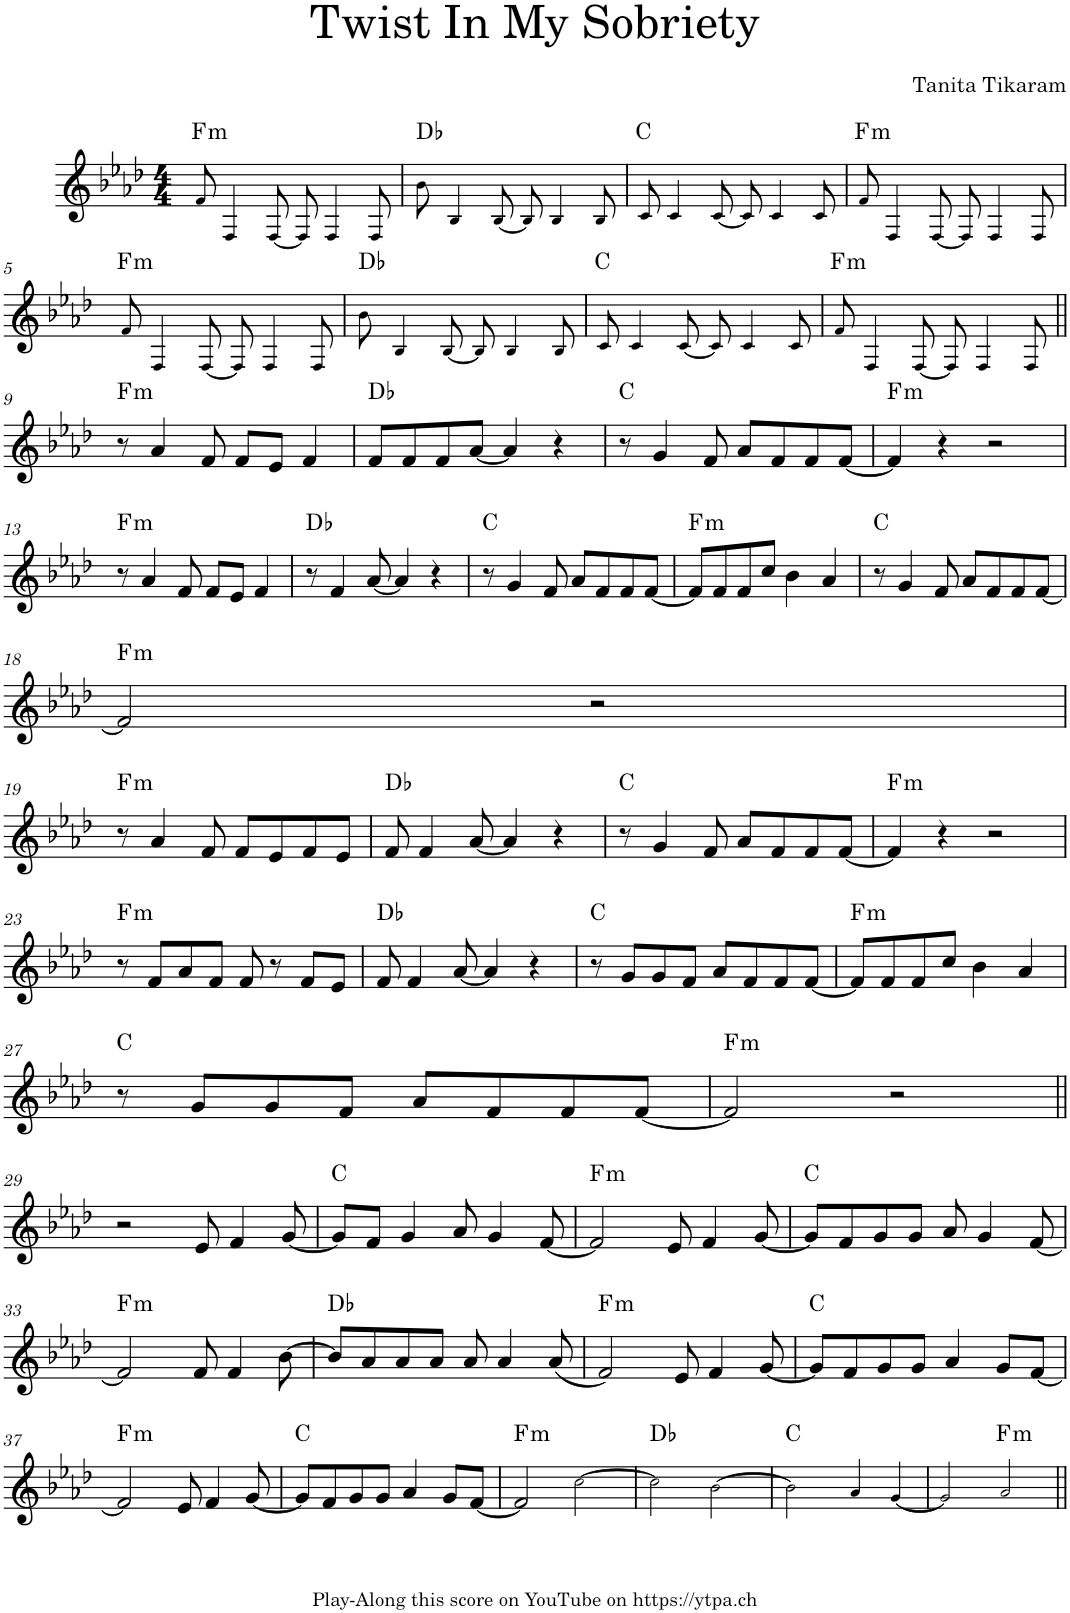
**kern	**harte
*part1	*part1
*staff1	*
*I"Piano	*
*I'Pno.	*
*clefG2	*
*k[b-e-a-d-]	*
*M4/4	*
=1	=1
!	!LO:H:kt=m
8f!/	F:min
4F!/	.
[8F!/	.
8F!/]	.
4F!/	.
8F!/	.
=2	=2
8b-!\	Db:maj
4B-!/	.
[8B-!/	.
8B-!/]	.
4B-!/	.
8B-!/	.
=3	=3
8c!/	C:maj
4c!/	.
[8c!/	.
8c!/]	.
4c!/	.
8c!/	.
=4	=4
!	!LO:H:kt=m
8f!/	F:min
4F!/	.
[8F!/	.
8F!/]	.
4F!/	.
8F!/	.
!!LO:LB:g=z
=5	=5
!	!LO:H:kt=m
8f!/	F:min
4F!/	.
[8F!/	.
8F!/]	.
4F!/	.
8F!/	.
=6	=6
8b-!\	Db:maj
4B-!/	.
[8B-!/	.
8B-!/]	.
4B-!/	.
8B-!/	.
=7	=7
8c!/	C:maj
4c!/	.
[8c!/	.
8c!/]	.
4c!/	.
8c!/	.
=8	=8
!	!LO:H:kt=m
8f!/	F:min
4F!/	.
[8F!/	.
8F!/]	.
4F!/	.
8F!/	.
!!LO:LB:g=z
=9||	=9||
!	!LO:H:kt=m
8r	F:min
4a-/	.
8f/	.
8f/L	.
8e-/J	.
4f/	.
=10	=10
8f/L	Db:maj
8f/	.
8f/	.
[8a-/J	.
4a-/]	.
4r	.
=11	=11
8r	C:maj
4g/	.
8f/	.
8a-/L	.
8f/	.
8f/	.
[8f/J	.
=12	=12
!	!LO:H:kt=m
4f/]	F:min
4r	.
2r	.
!!LO:LB:g=z
=13	=13
!	!LO:H:kt=m
8r	F:min
4a-/	.
8f/	.
8f/L	.
8e-/J	.
4f/	.
=14	=14
8r	Db:maj
4f/	.
[8a-/	.
4a-/]	.
4r	.
=15	=15
8r	C:maj
4g/	.
8f/	.
8a-/L	.
8f/	.
8f/	.
[8f/J	.
=16	=16
!	!LO:H:kt=m
8f/L]	F:min
8f/	.
8f/	.
8cc/J	.
4b-\	.
4a-/	.
=17	=17
8r	C:maj
4g/	.
8f/	.
8a-/L	.
8f/	.
8f/	.
[8f/J	.
!!LO:LB:g=z
=18	=18
!	!LO:H:kt=m
2f/]	F:min
2r	.
!!LO:LB:g=z
=19	=19
!	!LO:H:kt=m
8r	F:min
4a-/	.
8f/	.
8f/L	.
8e-/	.
8f/	.
8e-/J	.
=20	=20
8f/	Db:maj
4f/	.
[8a-/	.
4a-/]	.
4r	.
=21	=21
8r	C:maj
4g/	.
8f/	.
8a-/L	.
8f/	.
8f/	.
[8f/J	.
=22	=22
!	!LO:H:kt=m
4f/]	F:min
4r	.
2r	.
!!LO:LB:g=z
=23	=23
!	!LO:H:kt=m
8r	F:min
8f/L	.
8a-/	.
8f/J	.
8f/	.
8r	.
8f/L	.
8e-/J	.
=24	=24
8f/	Db:maj
4f/	.
[8a-/	.
4a-/]	.
4r	.
=25	=25
8r	C:maj
8g/L	.
8g/	.
8f/J	.
8a-/L	.
8f/	.
8f/	.
[8f/J	.
=26	=26
!	!LO:H:kt=m
8f/L]	F:min
8f/	.
8f/	.
8cc/J	.
4b-\	.
4a-/	.
!!LO:LB:g=z
=27	=27
8r	C:maj
8g/L	.
8g/	.
8f/J	.
8a-/L	.
8f/	.
8f/	.
[8f/J	.
=28	=28
!	!LO:H:kt=m
2f/]	F:min
2r	.
!!LO:LB:g=z
=29||	=29||
2r	.
8e-/	.
4f/	.
[8g/	.
=30	=30
8g/L]	C:maj
8f/J	.
4g/	.
8a-/	.
4g/	.
[8f/	.
=31	=31
!	!LO:H:kt=m
2f/]	F:min
8e-/	.
4f/	.
[8g/	.
=32	=32
8g/L]	C:maj
8f/	.
8g/	.
8g/J	.
8a-/	.
4g/	.
[8f/	.
!!LO:LB:g=z
=33	=33
!	!LO:H:kt=m
2f/]	F:min
8f/	.
4f/	.
[8b-\	.
=34	=34
8b-/L]	Db:maj
8a-/	.
8a-/	.
8a-/J	.
8a-/	.
4a-/	.
(8a-/	.
=35	=35
!	!LO:H:kt=m
2f/)	F:min
8e-/	.
4f/	.
[8g/	.
=36	=36
8g/L]	C:maj
8f/	.
8g/	.
8g/J	.
4a-/	.
8g/L	.
[8f/J	.
!!LO:LB:g=z
=37	=37
!	!LO:H:kt=m
2f/]	F:min
8e-/	.
4f/	.
[8g/	.
=38	=38
8g/L]	C:maj
8f/	.
8g/	.
8g/J	.
4a-/	.
8g/L	.
[8f/J	.
=39	=39
!	!LO:H:kt=m
2f/]	F:min
[2cc!\	.
=40	=40
2cc!\]	Db:maj
[2b-!\	.
=41	=41
2b-!\]	C:maj
4a-!/	.
[4g!/	.
=42	=42
2g!/]	.
!	!LO:H:kt=m
2a-!/	F:min
=||	=||
*-	*-
